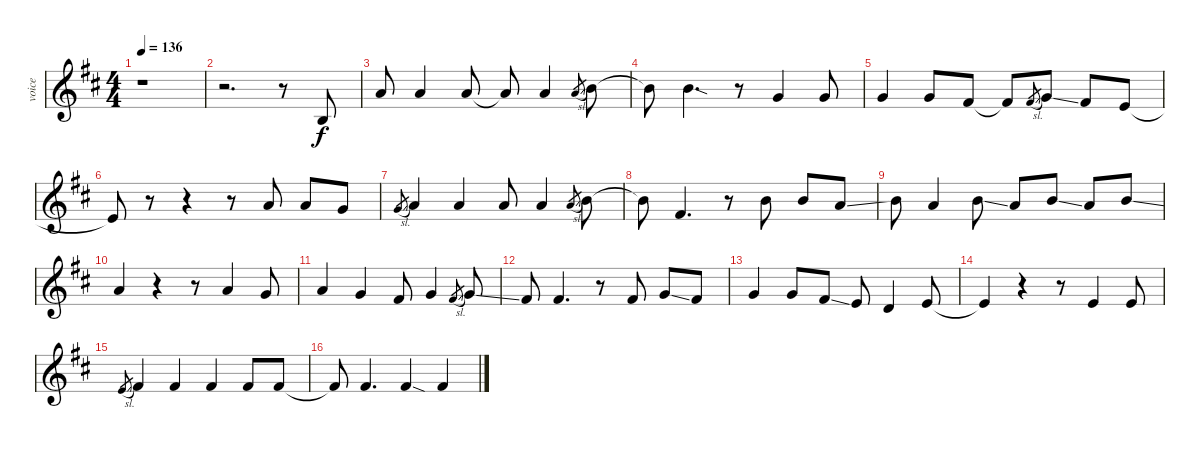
\track ("voice" "voice") {instrument trumpet}
\staff {score}
\tuning (E4 B3 G3 D3 A2 E2) {hide}
\ts (4 4)
\tempo 136
\clef g2
\ks d
r.1{dy f} |
r.2{d} r.8 0.2.8 |
5.1.8 5.1.4 5.1.8 5.1{t}.8 5.1.4 5.1{sl}.8{gr} 7.1.8 |
7.1{t}.8 7.1{sod}.4{d} r.8 3.1.4 3.1.8 |
3.1.4 3.1.8 2.1.8 2.1{t}.8 2.1{sl}.8{gr} 3.1{ss}.8 2.1.8 0.1.8 |
0.1{t}.8 r.8 r.4 r.8 5.1.8 5.1.8 3.1.8 |
3.1{sl}.8{gr} 5.1.4 5.1.4 5.1.8 5.1.4 5.1{sl}.8{gr} 7.1.8 |
7.1{t}.8 2.1.4{d} r.8 7.1.8 7.1.8 5.1{ss}.8 |
7.1.8 5.1.4 7.1{ss}.8 5.1.8 7.1{ss}.8 5.1.8 7.1{ss}.8 |
5.1.4 r.4 r.8 5.1.4 3.1.8 |
5.1.4 3.1.4 2.1.8 3.1.4 2.1{sl}.8{gr} 3.1{ss}.8 |
2.1.8 2.1.4{d} r.8 2.1.8 3.1{ss}.8 2.1.8 |
3.1.4 3.1.8 2.1{ss}.8 0.1.8 3.2.4 0.1.8 |
0.1{t}.4 r.4 r.8 0.1.4 0.1.8 |
0.1{sl}.8{gr} 2.1.4 2.1.4 2.1.4 2.1.8 2.1.8 |
2.1{t}.8 2.1.4{d} 2.1{sod}.4 2.1.4
